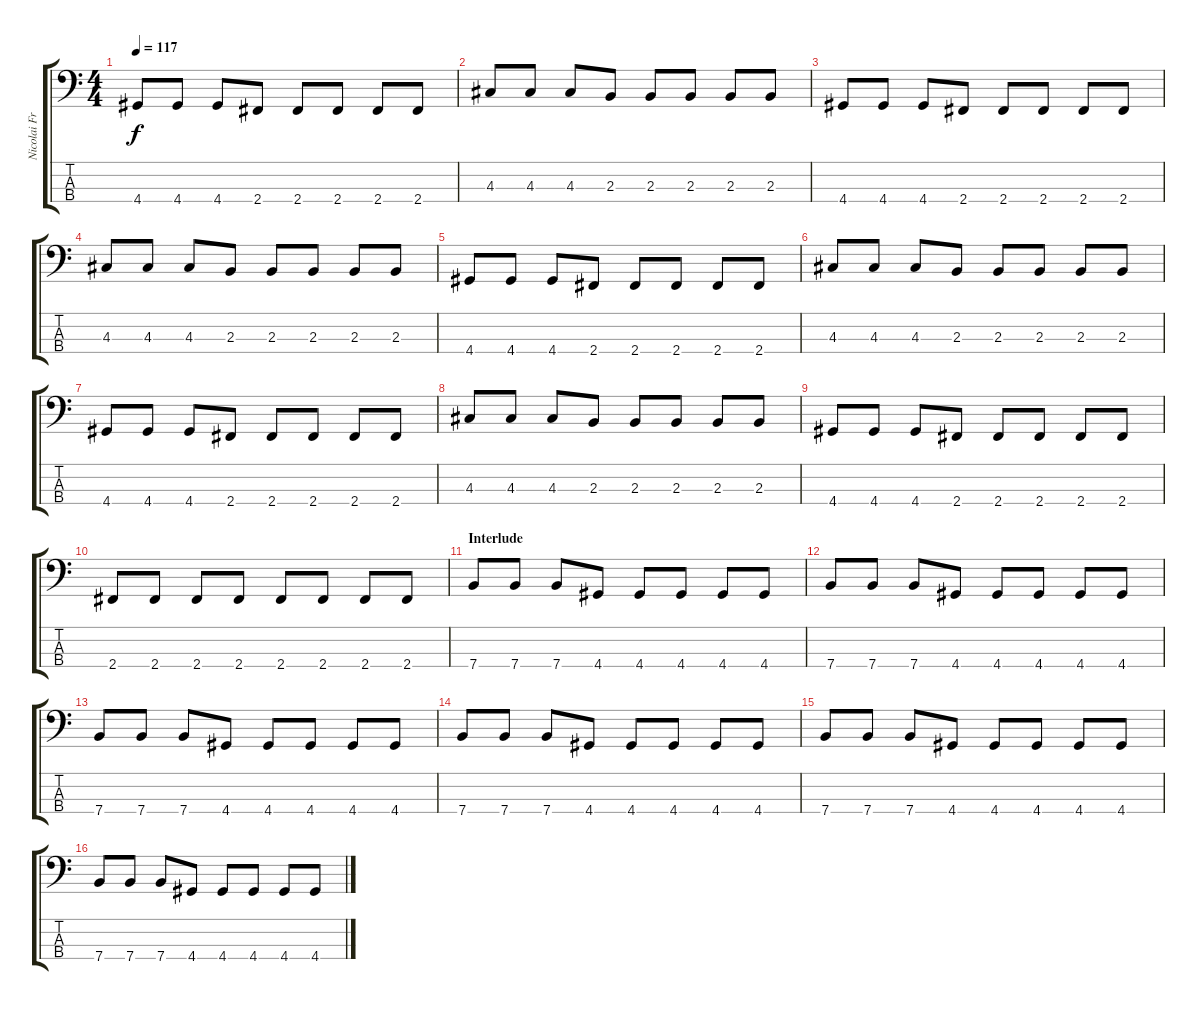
\track ("Nicolai Fraiture - Bass" "Nicolai Fr") {instrument electricbasspick}
\staff {score tabs}
\tuning (G2 D2 A1 E1) {hide}
\ts (4 4)
\tempo 117
\clef f4
\ks c
4.4.8{dy f} 4.4.8 4.4.8 2.4.8 2.4.8 2.4.8 2.4.8 2.4.8 |
4.3.8 4.3.8 4.3.8 2.3.8 2.3.8 2.3.8 2.3.8 2.3.8 |
4.4.8 4.4.8 4.4.8 2.4.8 2.4.8 2.4.8 2.4.8 2.4.8 |
4.3.8 4.3.8 4.3.8 2.3.8 2.3.8 2.3.8 2.3.8 2.3.8 |
4.4.8 4.4.8 4.4.8 2.4.8 2.4.8 2.4.8 2.4.8 2.4.8 |
4.3.8 4.3.8 4.3.8 2.3.8 2.3.8 2.3.8 2.3.8 2.3.8 |
4.4.8 4.4.8 4.4.8 2.4.8 2.4.8 2.4.8 2.4.8 2.4.8 |
4.3.8 4.3.8 4.3.8 2.3.8 2.3.8 2.3.8 2.3.8 2.3.8 |
4.4.8 4.4.8 4.4.8 2.4.8 2.4.8 2.4.8 2.4.8 2.4.8 |
2.4.8 2.4.8 2.4.8 2.4.8 2.4.8 2.4.8 2.4.8 2.4.8 |
\section ("" "Interlude")
7.4.8 7.4.8 7.4.8 4.4.8 4.4.8 4.4.8 4.4.8 4.4.8 |
7.4.8 7.4.8 7.4.8 4.4.8 4.4.8 4.4.8 4.4.8 4.4.8 |
7.4.8 7.4.8 7.4.8 4.4.8 4.4.8 4.4.8 4.4.8 4.4.8 |
7.4.8 7.4.8 7.4.8 4.4.8 4.4.8 4.4.8 4.4.8 4.4.8 |
7.4.8 7.4.8 7.4.8 4.4.8 4.4.8 4.4.8 4.4.8 4.4.8 |
7.4.8 7.4.8 7.4.8 4.4.8 4.4.8 4.4.8 4.4.8 4.4.8
